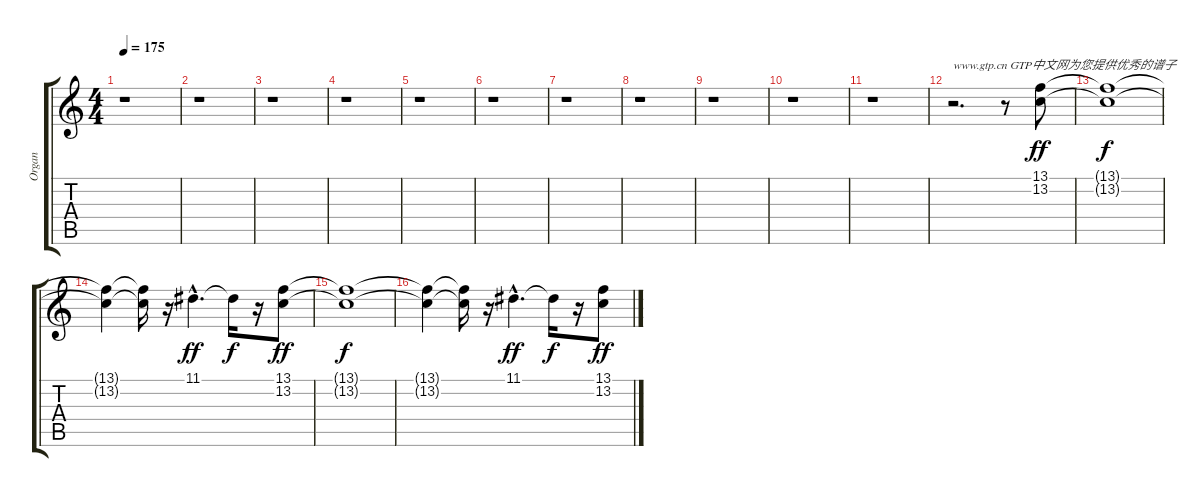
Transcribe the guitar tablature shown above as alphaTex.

\track ("Organ" "Organ") {instrument churchorgan}
\staff {score tabs}
\tuning (E4 B3 G3 D3 A2 E2) {hide}
\ts (4 4)
\tempo 175
\clef g2
\ks c
r.1{dy ff} |
r.1 |
r.1 |
r.1 |
r.1 |
r.1 |
r.1 |
r.1 |
r.1 |
r.1 |
r.1 |
r.2{d txt "www.gtp.cn GTP中文网为您提供优秀的谱子"} r.8 (13.1 13.2).8 |
(13.1{t} 13.2{t}).1{dy f} |
(13.1{t} 13.2{t}).4 (13.1{t} 13.2{t}).16 r.16 11.1{hac}.4{d dy ff} 11.1{t}.16{dy f} r.16 (13.1 13.2).8{dy ff} |
(13.1{t} 13.2{t}).1{dy f} |
(13.1{t} 13.2{t}).4 (13.1{t} 13.2{t}).16 r.16 11.1{hac}.4{d dy ff} 11.1{t}.16{dy f} r.16 (13.1 13.2).8{dy ff}
